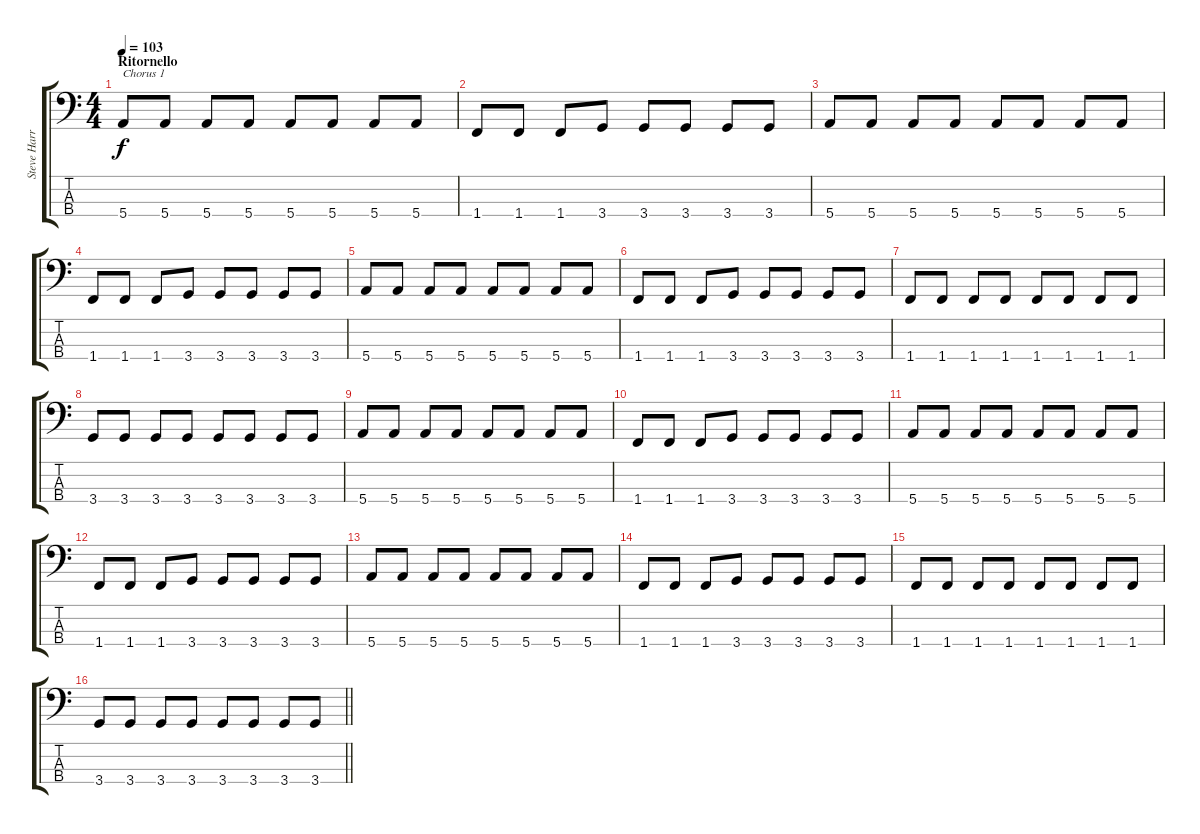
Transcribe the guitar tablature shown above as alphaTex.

\track ("Steve Harris" "Steve Harr") {instrument electricbassfinger}
\staff {score tabs}
\tuning (G2 D2 A1 E1) {hide}
\ts (4 4)
\section ("" "Ritornello")
\tempo 103
\clef f4
\ks c
5.4.8{txt "Chorus 1" dy f} 5.4.8 5.4.8 5.4.8 5.4.8 5.4.8 5.4.8 5.4.8 |
1.4.8 1.4.8 1.4.8 3.4.8 3.4.8 3.4.8 3.4.8 3.4.8 |
5.4.8 5.4.8 5.4.8 5.4.8 5.4.8 5.4.8 5.4.8 5.4.8 |
1.4.8 1.4.8 1.4.8 3.4.8 3.4.8 3.4.8 3.4.8 3.4.8 |
5.4.8 5.4.8 5.4.8 5.4.8 5.4.8 5.4.8 5.4.8 5.4.8 |
1.4.8 1.4.8 1.4.8 3.4.8 3.4.8 3.4.8 3.4.8 3.4.8 |
1.4.8 1.4.8 1.4.8 1.4.8 1.4.8 1.4.8 1.4.8 1.4.8 |
3.4.8 3.4.8 3.4.8 3.4.8 3.4.8 3.4.8 3.4.8 3.4.8 |
5.4.8 5.4.8 5.4.8 5.4.8 5.4.8 5.4.8 5.4.8 5.4.8 |
1.4.8 1.4.8 1.4.8 3.4.8 3.4.8 3.4.8 3.4.8 3.4.8 |
5.4.8 5.4.8 5.4.8 5.4.8 5.4.8 5.4.8 5.4.8 5.4.8 |
1.4.8 1.4.8 1.4.8 3.4.8 3.4.8 3.4.8 3.4.8 3.4.8 |
5.4.8 5.4.8 5.4.8 5.4.8 5.4.8 5.4.8 5.4.8 5.4.8 |
1.4.8 1.4.8 1.4.8 3.4.8 3.4.8 3.4.8 3.4.8 3.4.8 |
1.4.8 1.4.8 1.4.8 1.4.8 1.4.8 1.4.8 1.4.8 1.4.8 |
\barLineRight lightlight
3.4.8 3.4.8 3.4.8 3.4.8 3.4.8 3.4.8 3.4.8 3.4.8
